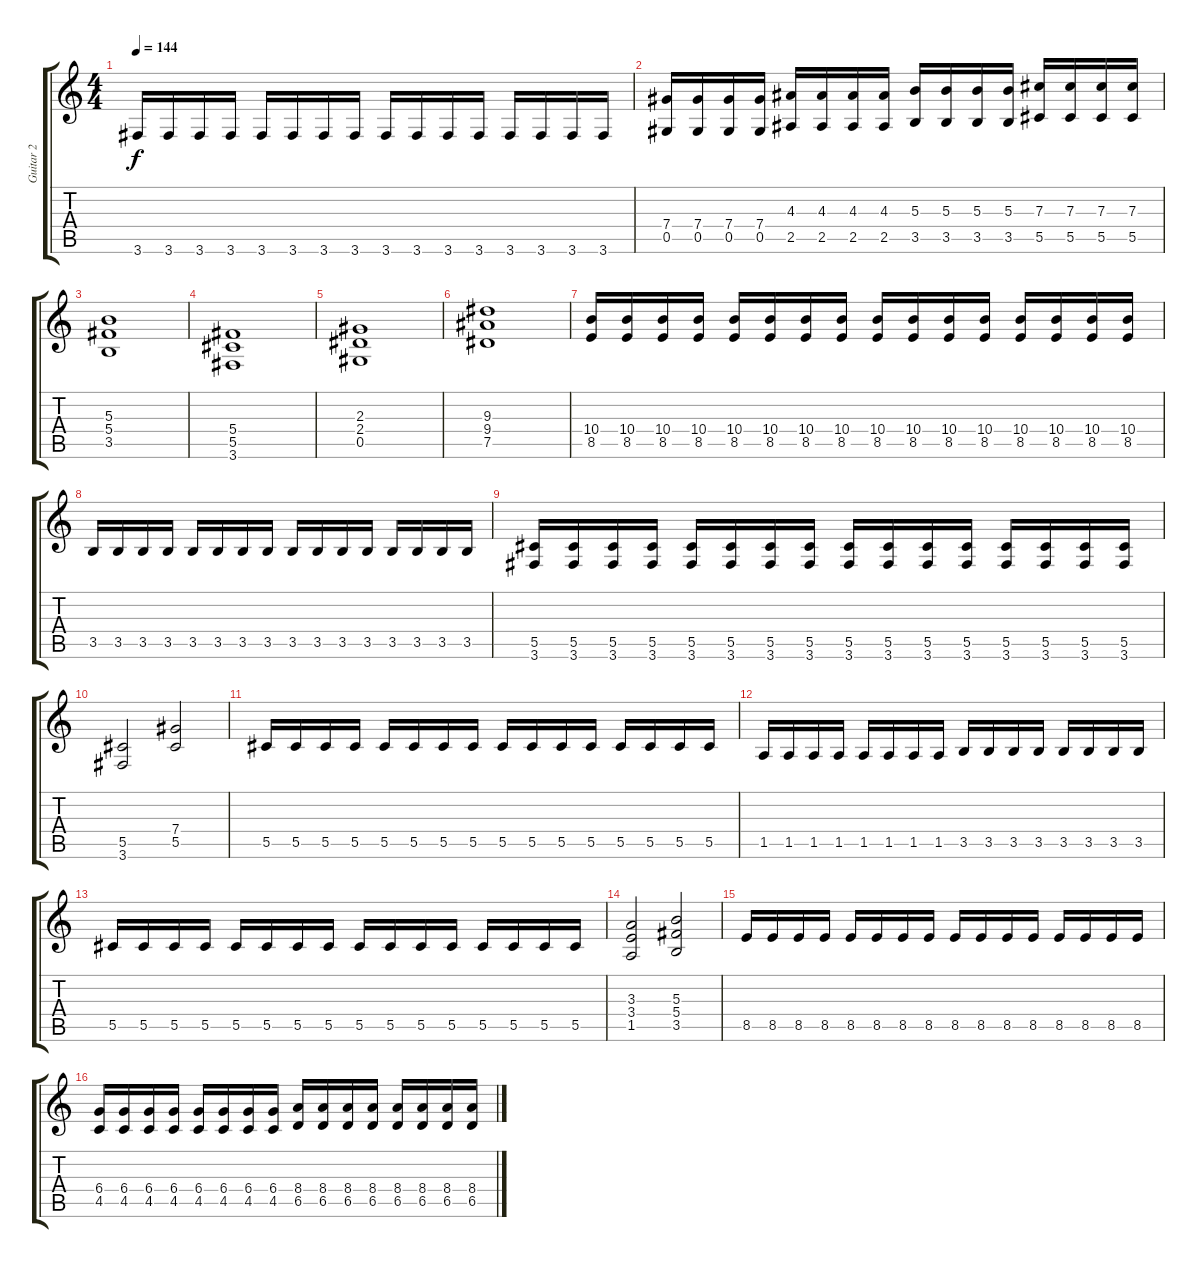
\track ("Guitar 2" "Guitar 2") {instrument distortionguitar}
\staff {score tabs}
\tuning (Eb4 Bb3 Gb3 Db3 Ab2 Eb2) {hide}
\ts (4 4)
\tempo 144
\clef g2
\ks c
3.6.16{dy f} 3.6.16 3.6.16 3.6.16 3.6.16 3.6.16 3.6.16 3.6.16 3.6.16 3.6.16 3.6.16 3.6.16 3.6.16 3.6.16 3.6.16 3.6.16 |
(7.4 0.5).16 (7.4 0.5).16 (7.4 0.5).16 (7.4 0.5).16 (4.3 2.5).16 (4.3 2.5).16 (4.3 2.5).16 (4.3 2.5).16 (5.3 3.5).16 (5.3 3.5).16 (5.3 3.5).16 (5.3 3.5).16 (7.3 5.5).16 (7.3 5.5).16 (7.3 5.5).16 (7.3 5.5).16 |
(5.3 5.4 3.5).1 |
(5.4 5.5 3.6).1 |
(2.3 2.4 0.5).1 |
(9.3 9.4 7.5).1 |
(10.4 8.5).16 (10.4 8.5).16 (10.4 8.5).16 (10.4 8.5).16 (10.4 8.5).16 (10.4 8.5).16 (10.4 8.5).16 (10.4 8.5).16 (10.4 8.5).16 (10.4 8.5).16 (10.4 8.5).16 (10.4 8.5).16 (10.4 8.5).16 (10.4 8.5).16 (10.4 8.5).16 (10.4 8.5).16 |
3.5.16 3.5.16 3.5.16 3.5.16 3.5.16 3.5.16 3.5.16 3.5.16 3.5.16 3.5.16 3.5.16 3.5.16 3.5.16 3.5.16 3.5.16 3.5.16 |
(5.5 3.6).16 (5.5 3.6).16 (5.5 3.6).16 (5.5 3.6).16 (5.5 3.6).16 (5.5 3.6).16 (5.5 3.6).16 (5.5 3.6).16 (5.5 3.6).16 (5.5 3.6).16 (5.5 3.6).16 (5.5 3.6).16 (5.5 3.6).16 (5.5 3.6).16 (5.5 3.6).16 (5.5 3.6).16 |
(5.5 3.6).2 (7.4 5.5).2 |
5.5.16 5.5.16 5.5.16 5.5.16 5.5.16 5.5.16 5.5.16 5.5.16 5.5.16 5.5.16 5.5.16 5.5.16 5.5.16 5.5.16 5.5.16 5.5.16 |
1.5.16 1.5.16 1.5.16 1.5.16 1.5.16 1.5.16 1.5.16 1.5.16 3.5.16 3.5.16 3.5.16 3.5.16 3.5.16 3.5.16 3.5.16 3.5.16 |
5.5.16 5.5.16 5.5.16 5.5.16 5.5.16 5.5.16 5.5.16 5.5.16 5.5.16 5.5.16 5.5.16 5.5.16 5.5.16 5.5.16 5.5.16 5.5.16 |
(3.3 3.4 1.5).2 (5.3 5.4 3.5).2 |
8.5.16 8.5.16 8.5.16 8.5.16 8.5.16 8.5.16 8.5.16 8.5.16 8.5.16 8.5.16 8.5.16 8.5.16 8.5.16 8.5.16 8.5.16 8.5.16 |
(6.4 4.5).16 (6.4 4.5).16 (6.4 4.5).16 (6.4 4.5).16 (6.4 4.5).16 (6.4 4.5).16 (6.4 4.5).16 (6.4 4.5).16 (8.4 6.5).16 (8.4 6.5).16 (8.4 6.5).16 (8.4 6.5).16 (8.4 6.5).16 (8.4 6.5).16 (8.4 6.5).16 (8.4 6.5).16
